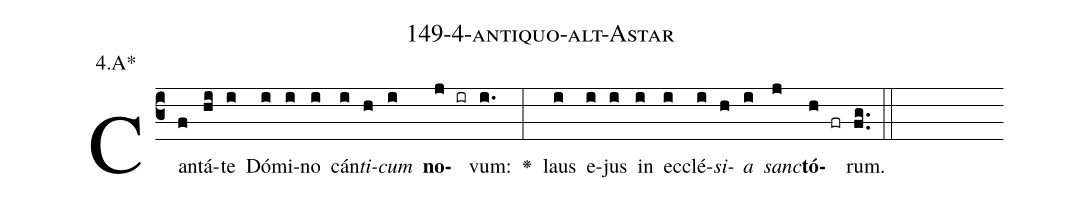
name: 149-4-antiquo-alt-Astar;
annotation: 4.A*;
%%
(c3)Can(f)tá(hi)te(i) Dó(i)mi(i)no(i) cán(i)<i>ti</i>(h)<i>cum</i>(i) <b>no</b>(j ir)vum:(i.) <v>\greheightstar</v>(:) laus(i) e(i)jus(i) in(i) ec(i)clé(i)<i>si</i>(h)<i>a</i>(i) <i>sanc</i>(j)<b>tó</b>(h fr)rum.(fg..) (::)


%E(i) u(h) o(i) u(j) a(h) e.(fg..) (::)
